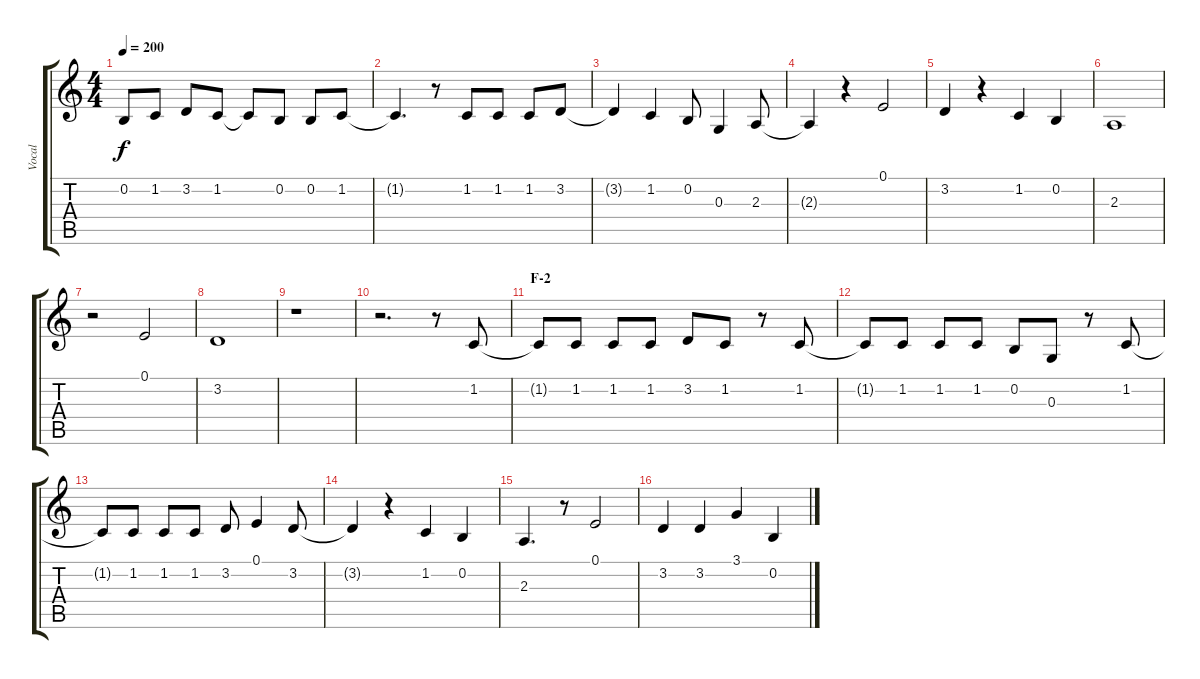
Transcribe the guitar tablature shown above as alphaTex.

\track ("Vocal" "Vocal") {instrument tenorsax}
\staff {score tabs}
\tuning (E4 B3 G3 D3 A2 E2) {hide}
\ts (4 4)
\tempo 200
\clef g2
\ks c
0.2{t}.8{dy f} 1.2.8 3.2.8 1.2.8 1.2{t}.8 0.2.8 0.2.8 1.2.8 |
1.2{t}.4{d} r.8 1.2.8 1.2.8 1.2.8 3.2.8 |
3.2{t}.4 1.2.4 0.2.8 0.3.4 2.3.8 |
2.3{t}.4 r.4 0.1.2 |
3.2.4 r.4 1.2.4 0.2.4 |
2.3.1 |
r.2 0.1.2 |
3.2.1 |
r.1 |
r.2{d} r.8 1.2.8 |
\section ("" "F-2")
1.2{t}.8 1.2.8 1.2.8 1.2.8 3.2.8 1.2.8 r.8 1.2.8 |
1.2{t}.8 1.2.8 1.2.8 1.2.8 0.2.8 0.3.8 r.8 1.2.8 |
1.2{t}.8 1.2.8 1.2.8 1.2.8 3.2.8 0.1.4 3.2.8 |
3.2{t}.4 r.4 1.2.4 0.2.4 |
2.3.4{d} r.8 0.1.2 |
3.2.4 3.2.4 3.1.4 0.2.4
